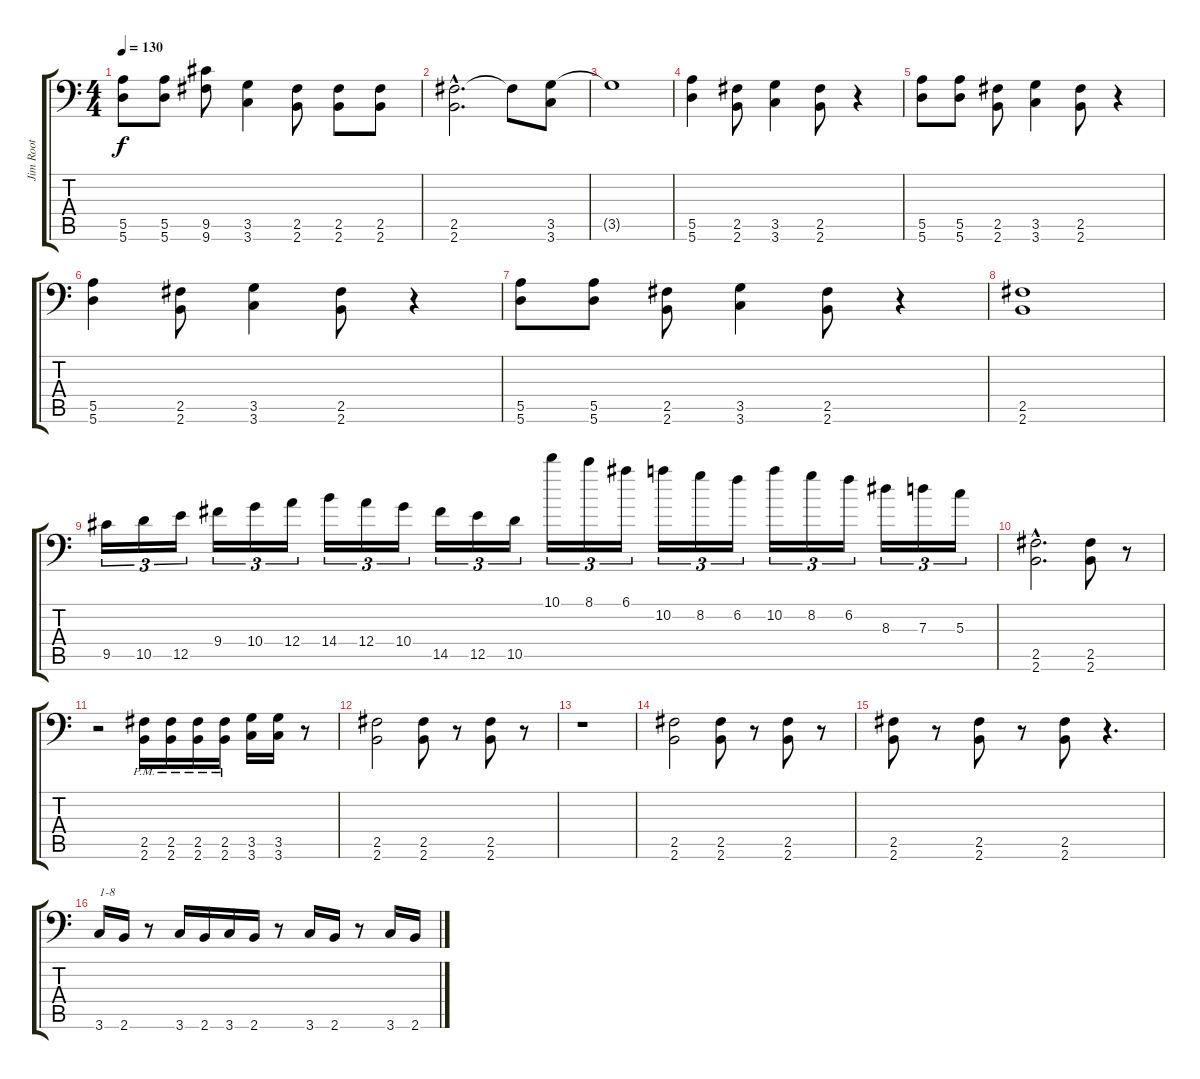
\track ("Jim Root" "Jim Root") {instrument distortionguitar}
\staff {score tabs}
\tuning (E4 B3 G3 A2 E2 A1) {hide}
\ts (4 4)
\tempo 130
\clef f4
\ks c
(5.5 5.6).8{dy f} (5.5 5.6).8 (9.5 9.6).8 (3.5 3.6).4 (2.5 2.6).8 (2.5 2.6).8 (2.5 2.6).8 |
(2.5{hac} 2.6{hac}).2{d} 2.5{t}.8 (3.5 3.6).8 |
3.5{t}.1 |
(5.5 5.6).4 (2.5 2.6).8 (3.5 3.6).4 (2.5 2.6).8 r.4 |
(5.5 5.6).8 (5.5 5.6).8 (2.5 2.6).8 (3.5 3.6).4 (2.5 2.6).8 r.4 |
(5.5 5.6).4 (2.5 2.6).8 (3.5 3.6).4 (2.5 2.6).8 r.4 |
(5.5 5.6).8 (5.5 5.6).8 (2.5 2.6).8 (3.5 3.6).4 (2.5 2.6).8 r.4 |
(2.5 2.6).1 |
9.5.16{tu (3 2)} 10.5.16{tu (3 2)} 12.5.16{tu (3 2)} 9.4.16{tu (3 2)} 10.4.16{tu (3 2)} 12.4.16{tu (3 2)} 14.4.16{tu (3 2)} 12.4.16{tu (3 2)} 10.4.16{tu (3 2)} 14.5.16{tu (3 2)} 12.5.16{tu (3 2)} 10.5.16{tu (3 2)} 10.1.16{tu (3 2)} 8.1.16{tu (3 2)} 6.1.16{tu (3 2)} 10.2.16{tu (3 2)} 8.2.16{tu (3 2)} 6.2.16{tu (3 2)} 10.2.16{tu (3 2)} 8.2.16{tu (3 2)} 6.2.16{tu (3 2)} 8.3.16{tu (3 2)} 7.3.16{tu (3 2)} 5.3.16{tu (3 2)} |
(2.5{hac} 2.6{hac}).2{d} (2.5 2.6).8 r.8 |
r.2 (2.5 2.6{pm}).16 (2.5 2.6{pm}).16 (2.5 2.6{pm}).16 (2.5 2.6{pm}).16 (3.5 3.6).16 (3.5 3.6).16 r.8 |
(2.5 2.6).2 (2.5 2.6).8 r.8 (2.5 2.6).8 r.8 |
r.1 |
(2.5 2.6).2 (2.5 2.6).8 r.8 (2.5 2.6).8 r.8 |
(2.5 2.6).8 r.8 (2.5 2.6).8 r.8 (2.5 2.6).8 r.4{d} |
3.6.16{txt "1-8"} 2.6.16 r.8 3.6.16 2.6.16 3.6.16 2.6.16 r.8 3.6.16 2.6.16 r.8 3.6.16 2.6.16
